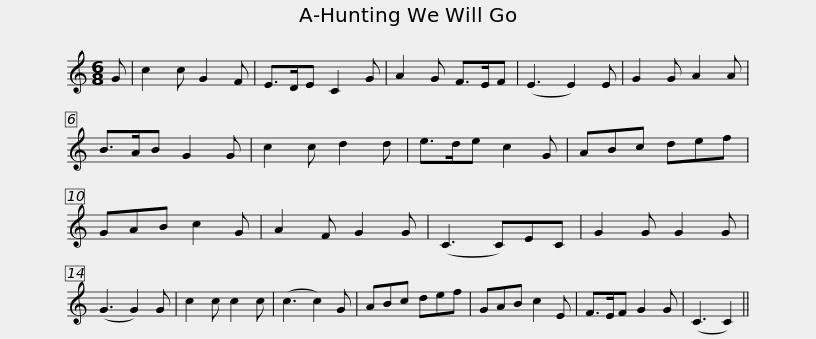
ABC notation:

X:1
L:1/8
M:6/8
I:linebreak $
K:C
V:1 treble
V:1
 G | c2 c G2 F | E>DE C2 G | A2 G F>EF | (E3 E2) E | %5
 G2 G A2 A | B>AB G2 G | c2 c d2 d | e>de c2 G |$ ABc def | %10
 GAB c2 G | A2 F G2 G | (C3 C)EC | G2 G G2 G | (G3 G2) G | %15
 c2 c c2 c | (c3 c2) G | ABc def |$ GAB c2 E | F>EF G2 G | %20
 (C3 C2) || %21
